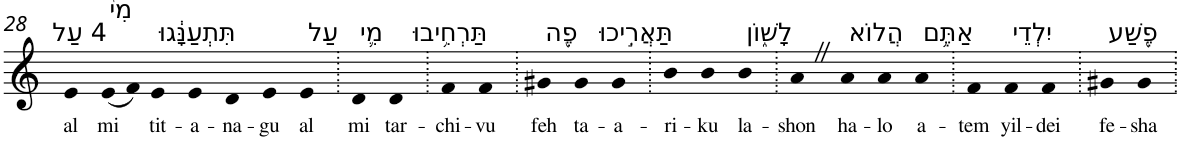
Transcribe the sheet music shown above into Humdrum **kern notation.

**kern	**text
*part1	*part1
*staff1	*staff1
*I"Piano	*
*I'Pno	*
!!LO:PB:g=z
*clefG2	*
*k[]	*
=28	=28
!LO:TX:a:t=4 עַל	!
!	!LO:LY:b
4e	al
!LO:TX:a:t=מִי֙	!
!	!LO:LY:b
(8e	mi
8f)	.
!LO:TX:a:t=תִּתְעַנָּ֔גוּ	!
!	!LO:LY:b
4e	tit-
!	!LO:LY:b
4e	-a-
!	!LO:LY:b
4d	-na-
!	!LO:LY:b
4e	-gu
!LO:TX:a:t=עַל	!
!	!LO:LY:b
4e	al
=29.	=29.
!LO:TX:a:t=מִ֛י	!
!	!LO:LY:b
4d	mi
!LO:TX:a:t=תַּרְחִ֥יבוּ	!
!	!LO:LY:b
4d	tar-
=30.	=30.
!	!LO:LY:b
4f	-chi-
!	!LO:LY:b
4f	-vu
=31.	=31.
!LO:TX:a:t=פֶ֖ה	!
!	!LO:LY:b
4g#X	feh
!LO:TX:a:t=תַּאֲרִ֣יכוּ	!
!	!LO:LY:b
4g#	ta-
!	!LO:LY:b
4g#	-a-
=32.	=32.
!	!LO:LY:b
4b	-ri-
!	!LO:LY:b
4b	-ku
!LO:TX:a:t=לָשׁ֑וֹן	!
!	!LO:LY:b
4b	la-
=33.	=33.
!	!LO:LY:b
4aZ	-shon
!LO:TX:a:t=הֲלוֹא	!
!	!LO:LY:b
4a	ha-
!	!LO:LY:b
4a	-lo
!LO:TX:a:t=אַתֶּ֥ם	!
!	!LO:LY:b
4a	a-
=34.	=34.
!	!LO:LY:b
4f	-tem
!LO:TX:a:t=יִלְדֵי	!
!	!LO:LY:b
4f	yil-
!	!LO:LY:b
4f	-dei
=35.	=35.
!LO:TX:a:t=פֶ֖שַׁע	!
!	!LO:LY:b
4g#X	fe-
!	!LO:LY:b
4g#	-sha
=.	=.
*-	*-
